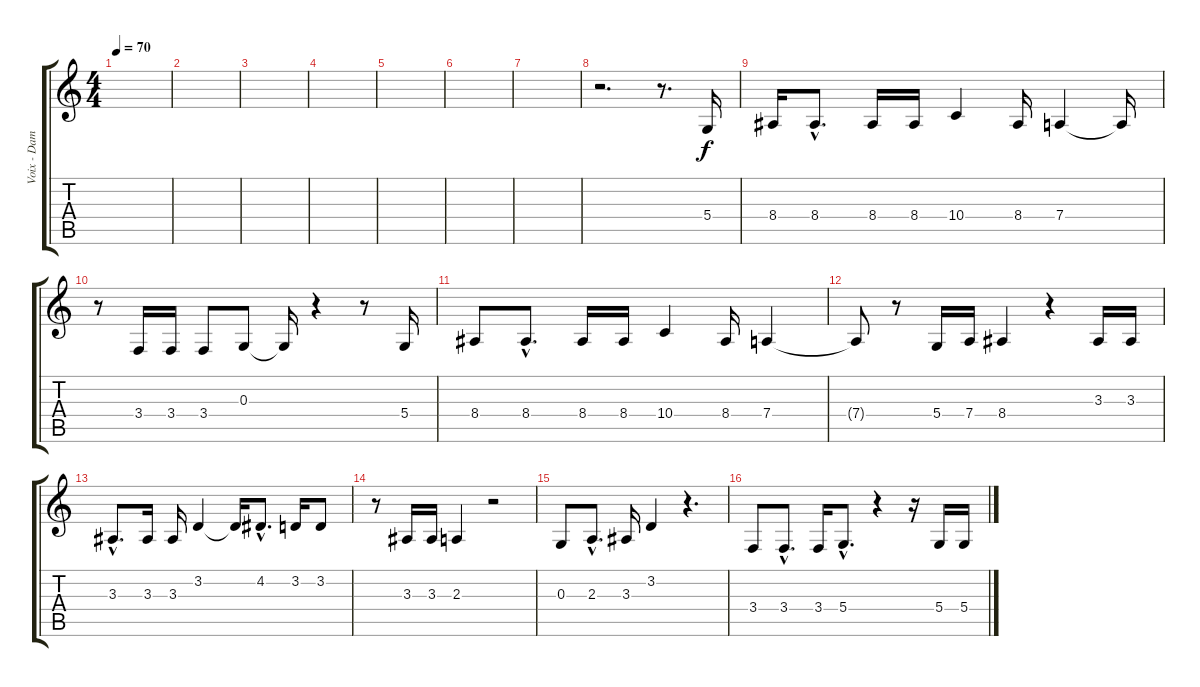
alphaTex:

\track ("Voix - Damien Saez" "Voix - Dam") {instrument flute}
\staff {score tabs}
\tuning (E4 B3 G3 D3 A2 E2) {hide}
\ts (4 4)
\tempo 70
\clef g2
\ks c
|
|
|
|
|
|
|
r.2{d} r.8{d} 5.4.16 |
8.4.16 8.4{hac}.8{d} 8.4.16 8.4.16 10.4.4 8.4.16 7.4.4 7.4{t}.16 |
r.8 3.4.16 3.4.16 3.4.8 0.3.8 0.3{t}.16 r.4 r.8 5.4.16 |
8.4.8 8.4{hac}.8{d} 8.4.16 8.4.16 10.4.4 8.4.16 7.4.4 |
7.4{t}.8 r.8 5.4.16 7.4.16 8.4.4 r.4 3.3.16 3.3.16 |
3.3{hac}.8{d} 3.3.16 3.3.16 3.2.4 3.2{t}.16 4.2{hac}.8{d} 3.2.16 3.2.8 |
r.8 3.3.16 3.3.16 2.3.4 r.2 |
0.3.8 2.3{hac}.8{d} 3.3.16 3.2.4 r.4{d} |
3.4.8 3.4{hac}.8{d} 3.4.16 5.4{hac}.8{d} r.4 r.16 5.4.16 5.4.16
